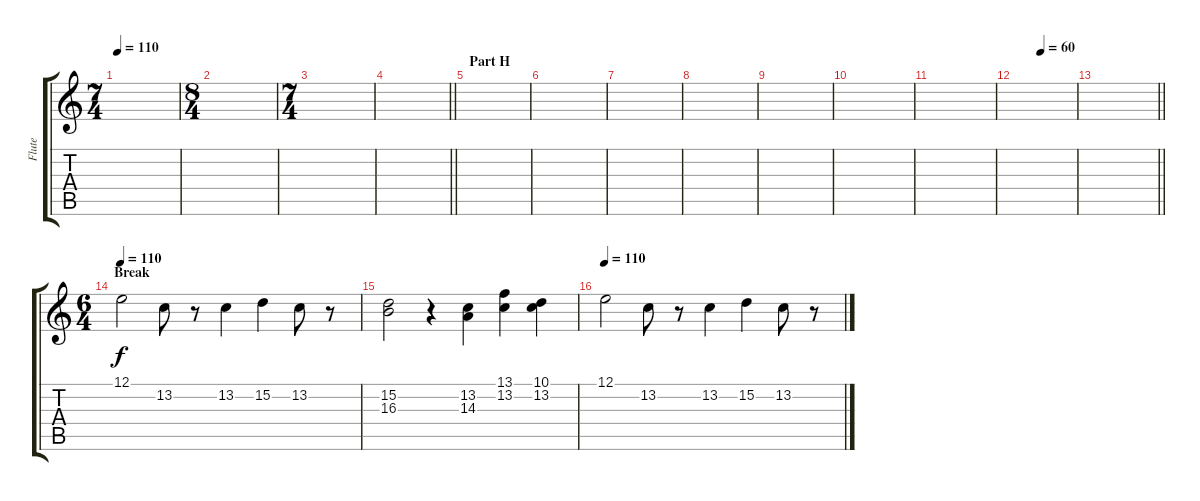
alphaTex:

\track ("Flute" "Flute") {instrument flute}
\staff {score tabs}
\tuning (E4 B3 G3 D3 A2 E2) {hide}
\ts (7 4)
\tempo 110
\clef g2
\ks c
|
\ts (8 4)
|
\ts (7 4)
|
\barLineRight lightlight
|
\section ("" "Part H")
|
|
|
|
|
|
|
\tempo (60 0.42857142857142855)
|
\barLineRight lightlight
|
\ts (6 4)
\section ("" "Break")
\tempo 110
12.1.2 13.2.8 r.8 13.2.4 15.2.4 13.2.8 r.8 |
(15.2 16.3).2 r.4 (13.2 14.3).4 (13.1 13.2).4 (10.1 13.2).4 |
\tempo 110
12.1.2 13.2.8 r.8 13.2.4 15.2.4 13.2.8 r.8
